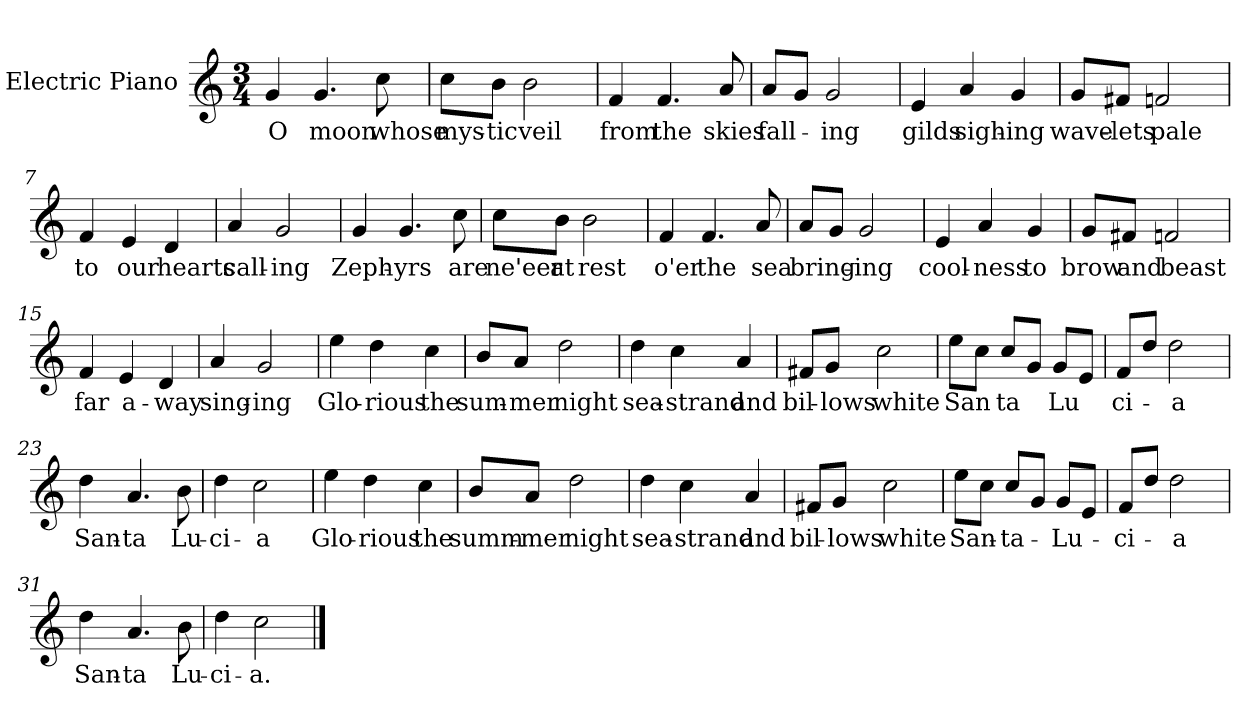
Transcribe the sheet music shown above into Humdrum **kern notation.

**kern	**text
*part1	*part1
*staff1	*staff1
*I"Electric Piano	*
*I'E.Pno	*
*clefG2	*
*k[]	*
*C:	*
*M3/4	*
=1	=1
4g/	O
4.g/	moon
8cc\	whose
=2	=2
8cc\L	mys-
8b\J	-tic
2b\	veil
=3	=3
4f/	from
4.f/	the
8a/	skies
=4	=4
8a/L	fall-
8g/J	.
2g/	-ing
=5	=5
4e/	gilds
4a/	sigh-
4g/	-ing
!!LO:LB:g=z
=6	=6
8g/L	wave-
8f#X/J	-lets
2fn/	pale
=7	=7
4f/	to
4e/	our
4d/	hearts
=8	=8
4a/	call-
2g/	-ing
=9	=9
4g/	Zeph-
4.g/	-yrs
8cc\	are
=10	=10
8cc\L	ne'eer
8b\J	at
2b\	rest
!!LO:LB:g=z
=11	=11
4f/	o'er
4.f/	the
8a/	sea
=12	=12
8a/L	bring-
8g/J	.
2g/	-ing
=13	=13
4e/	cool-
4a/	-ness
4g/	to
=14	=14
8g/L	brow
8f#X/J	and
2fn/	beast
=15	=15
4f/	far
4e/	a-
4d/	-way
=16	=16
4a/	sing-
2g/	-ing
!!LO:LB:g=z
=17	=17
4ee\	Glo-
4dd\	-rious
4cc\	the
=18	=18
8b/L	sum-
8a/J	-mer
2dd\	night
=19	=19
4dd\	sea-
4cc\	-strand
4a/	and
=20	=20
8f#X/L	bil-
8g/J	-lows
2cc\	white
=21	=21
8ee\L	San
8cc\J	.
8cc/L	ta
8g/J	.
8g/L	Lu
8e/J	.
!!LO:LB:g=z
=22	=22
8f/L	ci-
8dd/J	.
2dd\	-a
=23	=23
4dd\	San-
4.a/	-ta
8b\	Lu-
=24	=24
4dd\	-ci-
2cc\	-a
=25	=25
4ee\	Glo-
4dd\	-rious
4cc\	the
=26	=26
8b/L	summ-
8a/J	-mer
2dd\	night
=27	=27
4dd\	sea-
4cc\	-strand
4a/	and
!!LO:LB:g=z
=28	=28
8f#X/L	bil-
8g/J	-lows
2cc\	white
=29	=29
8ee\L	San-
8cc\J	.
8cc/L	-ta-
8g/J	.
8g/L	-Lu-
8e/J	.
=30	=30
8f/L	-ci-
8dd/J	.
2dd\	-a
=31	=31
4dd\	San-
4.a/	-ta
8b\	Lu-
=32	=32
4dd\	-ci-
2cc\	-a.
==	==
*-	*-
